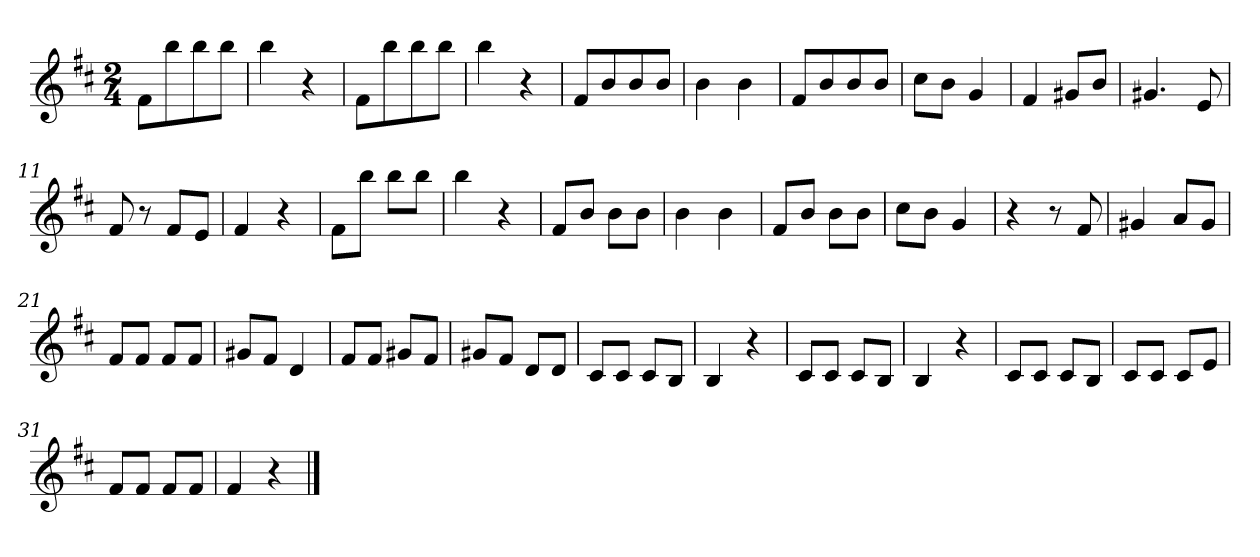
**kern
*part1
*staff1
*clefG2
*k[f#c#]
*D:
*M2/4
=1
8f#L
8bb
8bb
8bbJ
=2
4bb
4r
=3
8f#L
8bb
8bb
8bbJ
=4
4bb
4r
=5
8f#L
8b
8b
8bJ
=6
4b
4b
=7
8f#L
8b
8b
8bJ
=8
8cc#L
8bJ
4g
=9
4f#
8g#XL
8bJ
=10
4.g#X
8e
=11
8f#
8r
8f#L
8eJ
=12
4f#
4r
=13
8f#L
8bbJ
8bbL
8bbJ
=14
4bb
4r
=15
8f#L
8bJ
8bL
8bJ
=16
4b
4b
=17
8f#L
8bJ
8bL
8bJ
=18
8cc#L
8bJ
4g
=19
4r
8r
8f#
=20
4g#X
8aL
8g#J
=21
8f#L
8f#J
8f#L
8f#J
=22
8g#XL
8f#J
4d
=23
8f#L
8f#J
8g#XL
8f#J
=24
8g#XL
8f#J
8dL
8dJ
=25
8c#L
8c#J
8c#L
8BJ
=26
4B
4r
=27
8c#L
8c#J
8c#L
8BJ
=28
4B
4r
=29
8c#L
8c#J
8c#L
8BJ
=30
8c#L
8c#J
8c#L
8eJ
=31
8f#L
8f#J
8f#L
8f#J
=32
4f#
4r
==
*-
